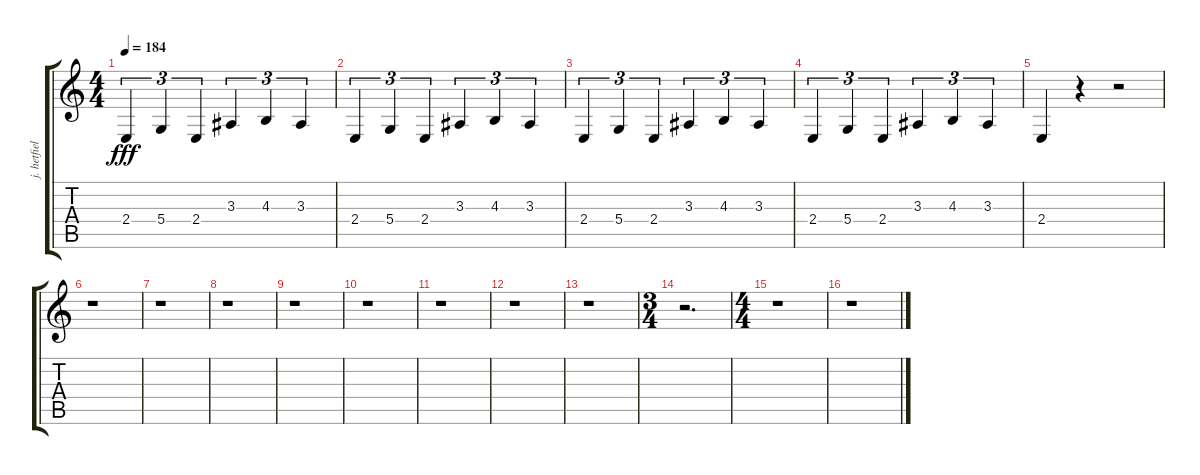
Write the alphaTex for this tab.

\track ("j. hetfield - lead vocals" "j. hetfiel") {instrument viola}
\staff {score tabs}
\tuning (E4 B3 G3 D3 A2 E2) {hide}
\ts (4 4)
\tempo 184
\clef g2
\ks c
2.4.4{tu (3 2) dy fff} 5.4.4{tu (3 2)} 2.4.4{tu (3 2)} 3.3.4{tu (3 2)} 4.3.4{tu (3 2)} 3.3.4{tu (3 2)} |
2.4.4{tu (3 2)} 5.4.4{tu (3 2)} 2.4.4{tu (3 2)} 3.3.4{tu (3 2)} 4.3.4{tu (3 2)} 3.3.4{tu (3 2)} |
2.4.4{tu (3 2)} 5.4.4{tu (3 2)} 2.4.4{tu (3 2)} 3.3.4{tu (3 2)} 4.3.4{tu (3 2)} 3.3.4{tu (3 2)} |
2.4.4{tu (3 2)} 5.4.4{tu (3 2)} 2.4.4{tu (3 2)} 3.3.4{tu (3 2)} 4.3.4{tu (3 2)} 3.3.4{tu (3 2)} |
2.4.4 r.4 r.2 |
r.1 |
r.1 |
r.1 |
r.1 |
r.1 |
r.1 |
r.1 |
r.1 |
\ts (3 4)
r.2{d} |
\ts (4 4)
r.1 |
r.1
